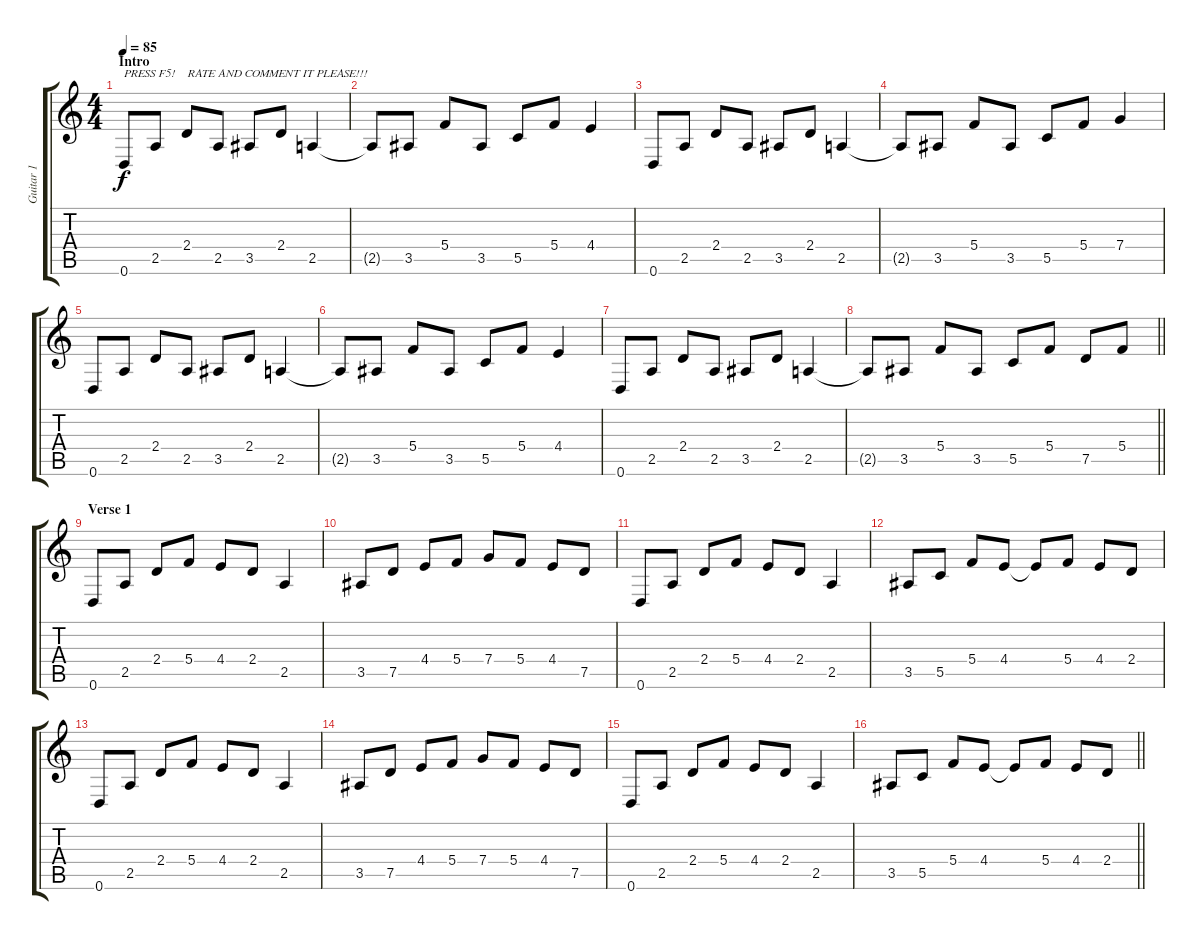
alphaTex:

\track ("Guitar 1" "Guitar 1") {instrument acousticguitarnylon}
\staff {score tabs}
\tuning (D4 A3 F3 C3 G2 D2) {hide}
\ts (4 4)
\section ("" "Intro")
\tempo 85
\clef g2
\ks c
0.6.8{txt "PRESS F5!    RATE AND COMMENT IT PLEASE!!!" dy f instrument acousticguitarnylon} 2.5.8 2.4.8 2.5.8 3.5.8 2.4.8 2.5.4 |
2.5{t}.8 3.5.8 5.4.8 3.5.8 5.5.8 5.4.8 4.4.4 |
0.6.8 2.5.8 2.4.8 2.5.8 3.5.8 2.4.8 2.5.4 |
2.5{t}.8 3.5.8 5.4.8 3.5.8 5.5.8 5.4.8 7.4.4 |
0.6.8 2.5.8 2.4.8 2.5.8 3.5.8 2.4.8 2.5.4 |
2.5{t}.8 3.5.8 5.4.8 3.5.8 5.5.8 5.4.8 4.4.4 |
0.6.8 2.5.8 2.4.8 2.5.8 3.5.8 2.4.8 2.5.4 |
\barLineRight lightlight
2.5{t}.8 3.5.8 5.4.8 3.5.8 5.5.8 5.4.8 7.5.8 5.4.8 |
\section ("" "Verse 1")
0.6.8 2.5.8 2.4.8 5.4.8 4.4.8 2.4.8 2.5.4 |
3.5.8 7.5.8 4.4.8 5.4.8 7.4.8 5.4.8 4.4.8 7.5.8 |
0.6.8 2.5.8 2.4.8 5.4.8 4.4.8 2.4.8 2.5.4 |
3.5.8 5.5.8 5.4.8 4.4.8 4.4{t}.8 5.4.8 4.4.8 2.4.8 |
0.6.8 2.5.8 2.4.8 5.4.8 4.4.8 2.4.8 2.5.4 |
3.5.8 7.5.8 4.4.8 5.4.8 7.4.8 5.4.8 4.4.8 7.5.8 |
0.6.8 2.5.8 2.4.8 5.4.8 4.4.8 2.4.8 2.5.4 |
\barLineRight lightlight
3.5.8 5.5.8 5.4.8 4.4.8 4.4{t}.8 5.4.8 4.4.8 2.4.8
